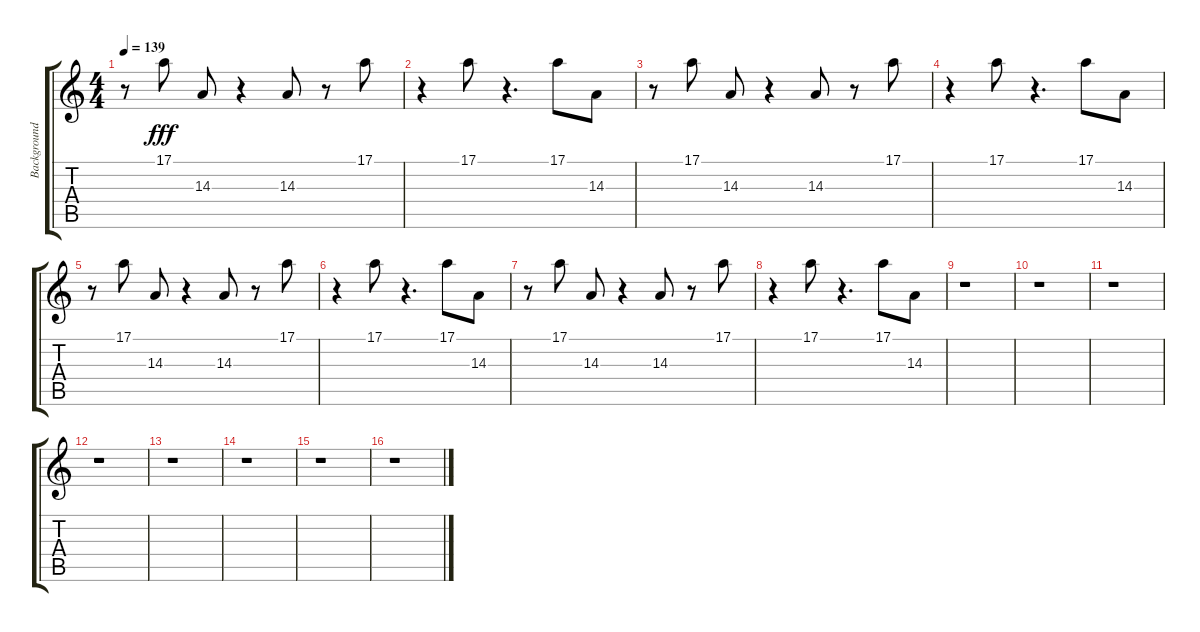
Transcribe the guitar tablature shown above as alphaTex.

\track ("Background 2" "Background") {instrument birdtweet}
\staff {score tabs}
\tuning (E4 B3 G3 D3 A2 E2) {hide}
\ts (4 4)
\tempo 139
\clef g2
\ks c
r.8{dy fff} 17.1.8{balance 0} 14.3.8{balance 4} r.4 14.3.8 r.8 17.1.8{balance 8} |
r.4 17.1.8 r.4{d} 17.1.8 14.3.8 |
r.8 17.1.8{balance 0} 14.3.8{balance 4} r.4 14.3.8 r.8 17.1.8{balance 8} |
r.4 17.1.8 r.4{d} 17.1.8 14.3.8 |
r.8 17.1.8{balance 0} 14.3.8{balance 4} r.4 14.3.8 r.8 17.1.8{balance 8} |
r.4 17.1.8 r.4{d} 17.1.8 14.3.8 |
r.8 17.1.8{balance 0} 14.3.8{balance 4} r.4 14.3.8 r.8 17.1.8{balance 8} |
r.4 17.1.8 r.4{d} 17.1.8 14.3.8 |
r.1 |
r.1 |
r.1 |
r.1 |
r.1 |
r.1 |
r.1 |
r.1
